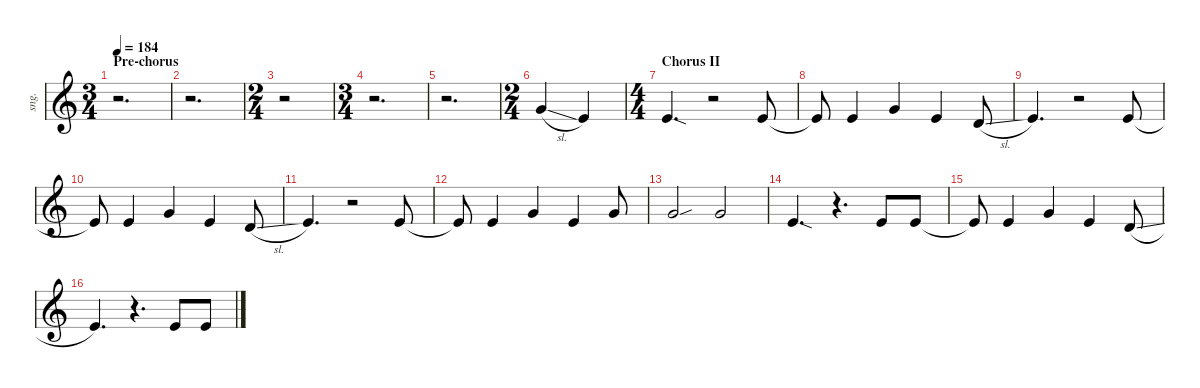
\defaultSystemsLayout 4
\hideDynamics
\bracketExtendMode nobrackets
\otherSystemsTrackNameOrientation horizontal
\track ("Vocals" "sng.") {defaultSystemsLayout 4 multiBarRest instrument voiceoohs}
\staff {score}
\tuning (E4 B3 G3 D3 A2 E2)
\ts (3 4)
\section ("" "Pre-chorus")
\tempo 184
\clef g2
\ks c
r.2{d dy mf beam Down} |
r.2{d beam Down} |
\ts (2 4)
\beaming (8 2 2 2 2)
r.2{beam Down} |
\ts (3 4)
\beaming (8 2 2 2 2)
r.2{d beam Down} |
r.2{d beam Down} |
\ts (2 4)
\beaming (8 2 2 2 2)
8.2{sl}.4{beam Up} 5.2.4{beam Up} |
\ts (4 4)
\beaming (8 2 2 2 2)
\section ("" "Chorus II")
5.2{sod}.4{d beam Up} r.2{beam Up} 5.2.8{beam Up} |
5.2{t}.8{beam Up} 5.2.4{beam Up} 8.2.4{beam Up} 5.2.4{beam Up} 3.2{sl}.8{beam Up} |
5.2.4{d beam Up} r.2{beam Up} 5.2.8{beam Up} |
5.2{t}.8{beam Up} 5.2.4{beam Up} 8.2.4{beam Up} 5.2.4{beam Up} 3.2{sl}.8{beam Up} |
5.2.4{d beam Up} r.2{beam Up} 5.2.8{beam Up} |
5.2{t}.8{beam Up} 5.2.4{beam Up} 8.2.4{beam Up} 5.2.4{beam Up} 8.2.8{beam Up} |
8.2{sou}.2{beam Up} 8.2.2{beam Up} |
5.2{sod}.4{d beam Up} r.4{d beam Up} 5.2.8{beam Up} 5.2.8{beam Up} |
5.2{t}.8{beam Up} 5.2.4{beam Up} 8.2.4{beam Up} 5.2.4{beam Up} 3.2{sl}.8{beam Up} |
5.2.4{d beam Up} r.4{d beam Up} 5.2.8{beam Up} 5.2.8{beam Up}
